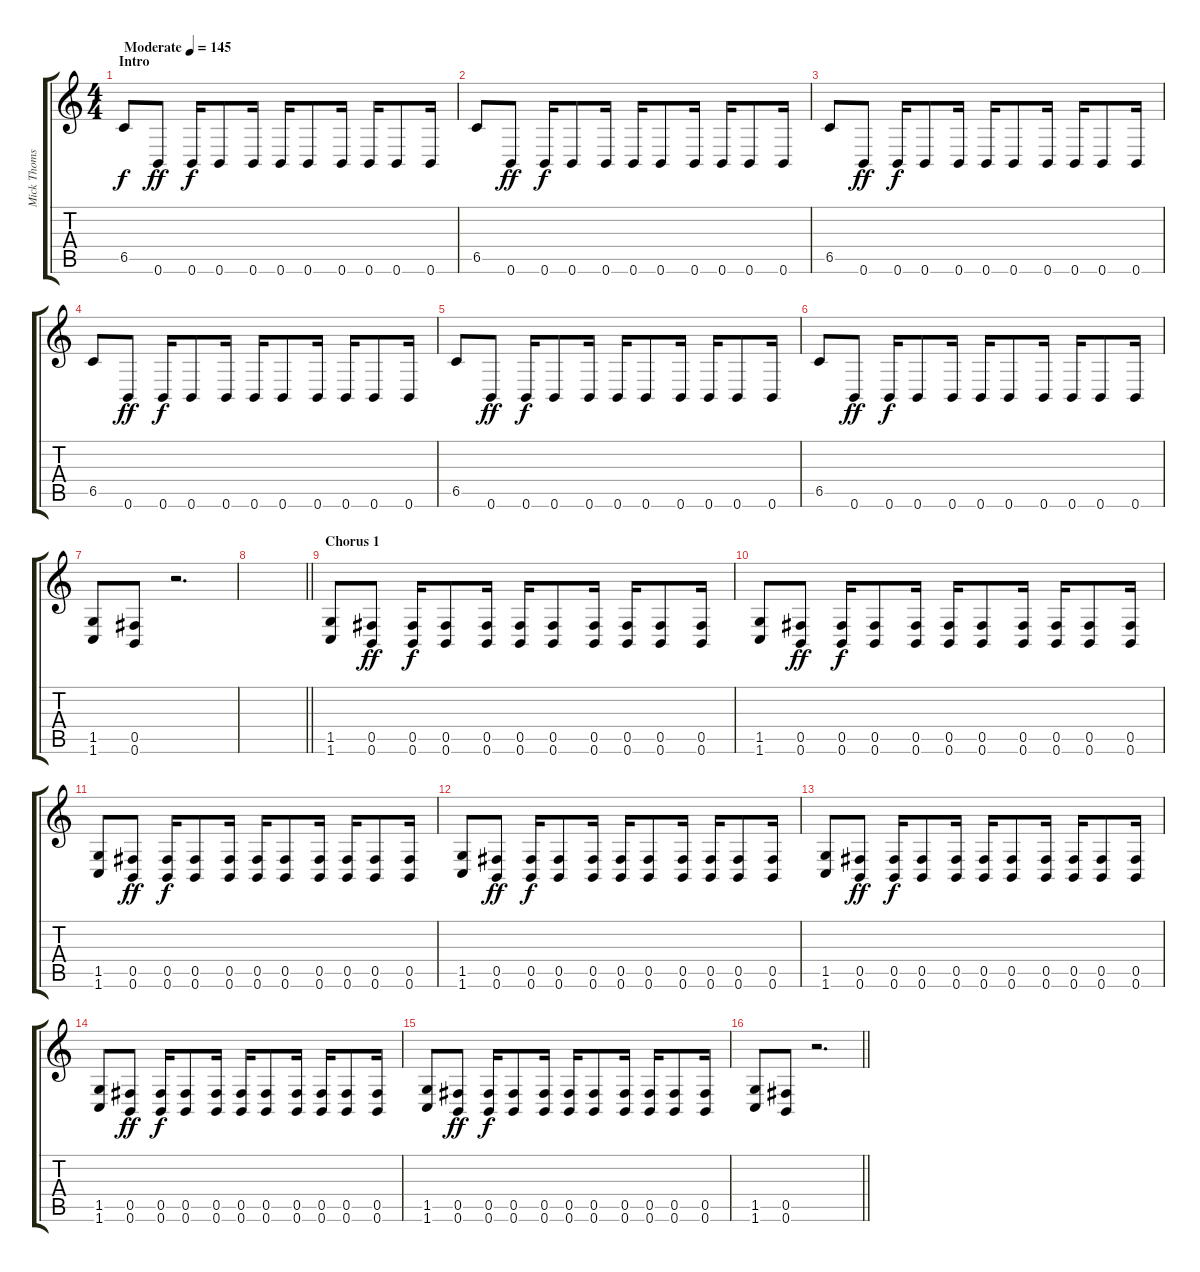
\track ("Mick Thomson" "Mick Thoms") {instrument overdrivenguitar}
\staff {score tabs}
\tuning (Db4 Ab3 E3 B2 Gb2 B1) {hide}
\ts (4 4)
\section ("" "Intro")
\tempo (145 "Moderate")
\clef g2
\ks c
6.5.8{dy f instrument overdrivenguitar} 0.6.8{dy ff} 0.6.16{dy f} 0.6.8 0.6.16 0.6.16 0.6.8 0.6.16 0.6.16 0.6.8 0.6.16 |
6.5.8 0.6.8{dy ff} 0.6.16{dy f} 0.6.8 0.6.16 0.6.16 0.6.8 0.6.16 0.6.16 0.6.8 0.6.16 |
6.5.8 0.6.8{dy ff} 0.6.16{dy f} 0.6.8 0.6.16 0.6.16 0.6.8 0.6.16 0.6.16 0.6.8 0.6.16 |
6.5.8 0.6.8{dy ff} 0.6.16{dy f} 0.6.8 0.6.16 0.6.16 0.6.8 0.6.16 0.6.16 0.6.8 0.6.16 |
6.5.8 0.6.8{dy ff} 0.6.16{dy f} 0.6.8 0.6.16 0.6.16 0.6.8 0.6.16 0.6.16 0.6.8 0.6.16 |
6.5.8 0.6.8{dy ff} 0.6.16{dy f} 0.6.8 0.6.16 0.6.16 0.6.8 0.6.16 0.6.16 0.6.8 0.6.16 |
(1.5 1.6).8 (0.5 0.6).8 r.2{d} |
\barLineRight lightlight
|
\section ("" "Chorus 1")
(1.5 1.6).8{instrument distortionguitar} (0.5 0.6).8{dy ff} (0.5 0.6).16{dy f} (0.5 0.6).8 (0.5 0.6).16 (0.5 0.6).16 (0.5 0.6).8 (0.5 0.6).16 (0.5 0.6).16 (0.5 0.6).8 (0.5 0.6).16 |
(1.5 1.6).8 (0.5 0.6).8{dy ff} (0.5 0.6).16{dy f} (0.5 0.6).8 (0.5 0.6).16 (0.5 0.6).16 (0.5 0.6).8 (0.5 0.6).16 (0.5 0.6).16 (0.5 0.6).8 (0.5 0.6).16 |
(1.5 1.6).8 (0.5 0.6).8{dy ff} (0.5 0.6).16{dy f} (0.5 0.6).8 (0.5 0.6).16 (0.5 0.6).16 (0.5 0.6).8 (0.5 0.6).16 (0.5 0.6).16 (0.5 0.6).8 (0.5 0.6).16 |
(1.5 1.6).8 (0.5 0.6).8{dy ff} (0.5 0.6).16{dy f} (0.5 0.6).8 (0.5 0.6).16 (0.5 0.6).16 (0.5 0.6).8 (0.5 0.6).16 (0.5 0.6).16 (0.5 0.6).8 (0.5 0.6).16 |
(1.5 1.6).8 (0.5 0.6).8{dy ff} (0.5 0.6).16{dy f} (0.5 0.6).8 (0.5 0.6).16 (0.5 0.6).16 (0.5 0.6).8 (0.5 0.6).16 (0.5 0.6).16 (0.5 0.6).8 (0.5 0.6).16 |
(1.5 1.6).8 (0.5 0.6).8{dy ff} (0.5 0.6).16{dy f} (0.5 0.6).8 (0.5 0.6).16 (0.5 0.6).16 (0.5 0.6).8 (0.5 0.6).16 (0.5 0.6).16 (0.5 0.6).8 (0.5 0.6).16 |
(1.5 1.6).8 (0.5 0.6).8{dy ff} (0.5 0.6).16{dy f} (0.5 0.6).8 (0.5 0.6).16 (0.5 0.6).16 (0.5 0.6).8 (0.5 0.6).16 (0.5 0.6).16 (0.5 0.6).8 (0.5 0.6).16 |
\barLineRight lightlight
(1.5 1.6).8 (0.5 0.6).8 r.2{d}
